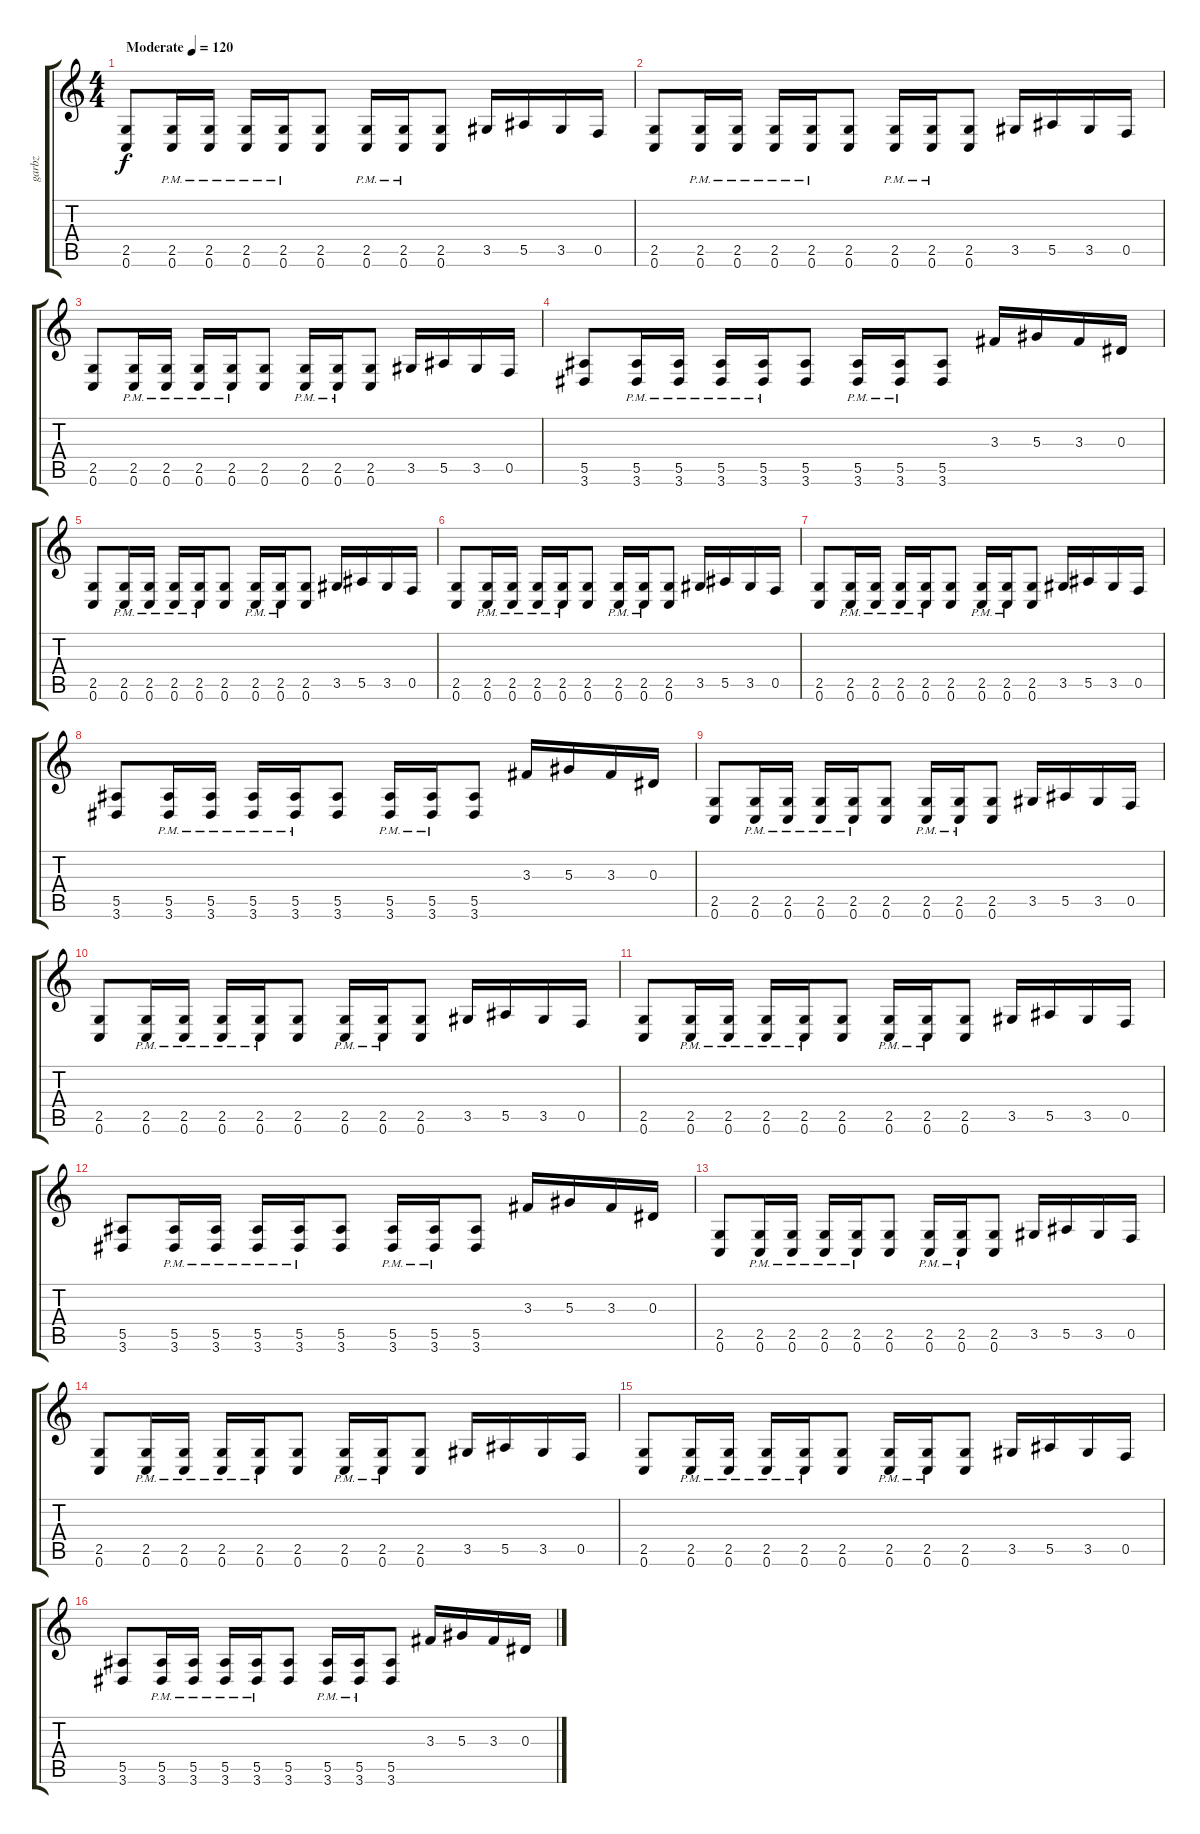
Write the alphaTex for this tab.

\track ("garbz" "garbz") {instrument overdrivenguitar}
\staff {score tabs}
\tuning (C4 G3 Eb3 Bb2 F2 C2) {hide}
\ts (4 4)
\tempo (120 "Moderate")
\clef g2
\ks c
(2.5 0.6).8{dy f instrument overdrivenguitar} (2.5{pm} 0.6{pm}).16 (2.5{pm} 0.6{pm}).16 (2.5{pm} 0.6{pm}).16 (2.5{pm} 0.6{pm}).16 (2.5 0.6).8 (2.5{pm} 0.6{pm}).16 (2.5{pm} 0.6{pm}).16 (2.5 0.6).8 3.5.16 5.5.16 3.5.16 0.5.16 |
(2.5 0.6).8 (2.5{pm} 0.6{pm}).16 (2.5{pm} 0.6{pm}).16 (2.5{pm} 0.6{pm}).16 (2.5{pm} 0.6{pm}).16 (2.5 0.6).8 (2.5{pm} 0.6{pm}).16 (2.5{pm} 0.6{pm}).16 (2.5 0.6).8 3.5.16 5.5.16 3.5.16 0.5.16 |
(2.5 0.6).8 (2.5{pm} 0.6{pm}).16 (2.5{pm} 0.6{pm}).16 (2.5{pm} 0.6{pm}).16 (2.5{pm} 0.6{pm}).16 (2.5 0.6).8 (2.5{pm} 0.6{pm}).16 (2.5{pm} 0.6{pm}).16 (2.5 0.6).8 3.5.16 5.5.16 3.5.16 0.5.16 |
(5.5 3.6).8 (5.5{pm} 3.6{pm}).16 (5.5{pm} 3.6{pm}).16 (5.5{pm} 3.6{pm}).16 (5.5{pm} 3.6{pm}).16 (5.5 3.6).8 (5.5{pm} 3.6{pm}).16 (5.5{pm} 3.6{pm}).16 (5.5 3.6).8 3.3.16 5.3.16 3.3.16 0.3.16 |
(2.5 0.6).8 (2.5{pm} 0.6{pm}).16 (2.5{pm} 0.6{pm}).16 (2.5{pm} 0.6{pm}).16 (2.5{pm} 0.6{pm}).16 (2.5 0.6).8 (2.5{pm} 0.6{pm}).16 (2.5{pm} 0.6{pm}).16 (2.5 0.6).8 3.5.16 5.5.16 3.5.16 0.5.16 |
(2.5 0.6).8 (2.5{pm} 0.6{pm}).16 (2.5{pm} 0.6{pm}).16 (2.5{pm} 0.6{pm}).16 (2.5{pm} 0.6{pm}).16 (2.5 0.6).8 (2.5{pm} 0.6{pm}).16 (2.5{pm} 0.6{pm}).16 (2.5 0.6).8 3.5.16 5.5.16 3.5.16 0.5.16 |
(2.5 0.6).8 (2.5{pm} 0.6{pm}).16 (2.5{pm} 0.6{pm}).16 (2.5{pm} 0.6{pm}).16 (2.5{pm} 0.6{pm}).16 (2.5 0.6).8 (2.5{pm} 0.6{pm}).16 (2.5{pm} 0.6{pm}).16 (2.5 0.6).8 3.5.16 5.5.16 3.5.16 0.5.16 |
(5.5 3.6).8 (5.5{pm} 3.6{pm}).16 (5.5{pm} 3.6{pm}).16 (5.5{pm} 3.6{pm}).16 (5.5{pm} 3.6{pm}).16 (5.5 3.6).8 (5.5{pm} 3.6{pm}).16 (5.5{pm} 3.6{pm}).16 (5.5 3.6).8 3.3.16 5.3.16 3.3.16 0.3.16 |
(2.5 0.6).8 (2.5{pm} 0.6{pm}).16 (2.5{pm} 0.6{pm}).16 (2.5{pm} 0.6{pm}).16 (2.5{pm} 0.6{pm}).16 (2.5 0.6).8 (2.5{pm} 0.6{pm}).16 (2.5{pm} 0.6{pm}).16 (2.5 0.6).8 3.5.16 5.5.16 3.5.16 0.5.16 |
(2.5 0.6).8 (2.5{pm} 0.6{pm}).16 (2.5{pm} 0.6{pm}).16 (2.5{pm} 0.6{pm}).16 (2.5{pm} 0.6{pm}).16 (2.5 0.6).8 (2.5{pm} 0.6{pm}).16 (2.5{pm} 0.6{pm}).16 (2.5 0.6).8 3.5.16 5.5.16 3.5.16 0.5.16 |
(2.5 0.6).8 (2.5{pm} 0.6{pm}).16 (2.5{pm} 0.6{pm}).16 (2.5{pm} 0.6{pm}).16 (2.5{pm} 0.6{pm}).16 (2.5 0.6).8 (2.5{pm} 0.6{pm}).16 (2.5{pm} 0.6{pm}).16 (2.5 0.6).8 3.5.16 5.5.16 3.5.16 0.5.16 |
(5.5 3.6).8 (5.5{pm} 3.6{pm}).16 (5.5{pm} 3.6{pm}).16 (5.5{pm} 3.6{pm}).16 (5.5{pm} 3.6{pm}).16 (5.5 3.6).8 (5.5{pm} 3.6{pm}).16 (5.5{pm} 3.6{pm}).16 (5.5 3.6).8 3.3.16 5.3.16 3.3.16 0.3.16 |
(2.5 0.6).8 (2.5{pm} 0.6{pm}).16 (2.5{pm} 0.6{pm}).16 (2.5{pm} 0.6{pm}).16 (2.5{pm} 0.6{pm}).16 (2.5 0.6).8 (2.5{pm} 0.6{pm}).16 (2.5{pm} 0.6{pm}).16 (2.5 0.6).8 3.5.16 5.5.16 3.5.16 0.5.16 |
(2.5 0.6).8 (2.5{pm} 0.6{pm}).16 (2.5{pm} 0.6{pm}).16 (2.5{pm} 0.6{pm}).16 (2.5{pm} 0.6{pm}).16 (2.5 0.6).8 (2.5{pm} 0.6{pm}).16 (2.5{pm} 0.6{pm}).16 (2.5 0.6).8 3.5.16 5.5.16 3.5.16 0.5.16 |
(2.5 0.6).8 (2.5{pm} 0.6{pm}).16 (2.5{pm} 0.6{pm}).16 (2.5{pm} 0.6{pm}).16 (2.5{pm} 0.6{pm}).16 (2.5 0.6).8 (2.5{pm} 0.6{pm}).16 (2.5{pm} 0.6{pm}).16 (2.5 0.6).8 3.5.16 5.5.16 3.5.16 0.5.16 |
(5.5 3.6).8 (5.5{pm} 3.6{pm}).16 (5.5{pm} 3.6{pm}).16 (5.5{pm} 3.6{pm}).16 (5.5{pm} 3.6{pm}).16 (5.5 3.6).8 (5.5{pm} 3.6{pm}).16 (5.5{pm} 3.6{pm}).16 (5.5 3.6).8 3.3.16 5.3.16 3.3.16 0.3.16
